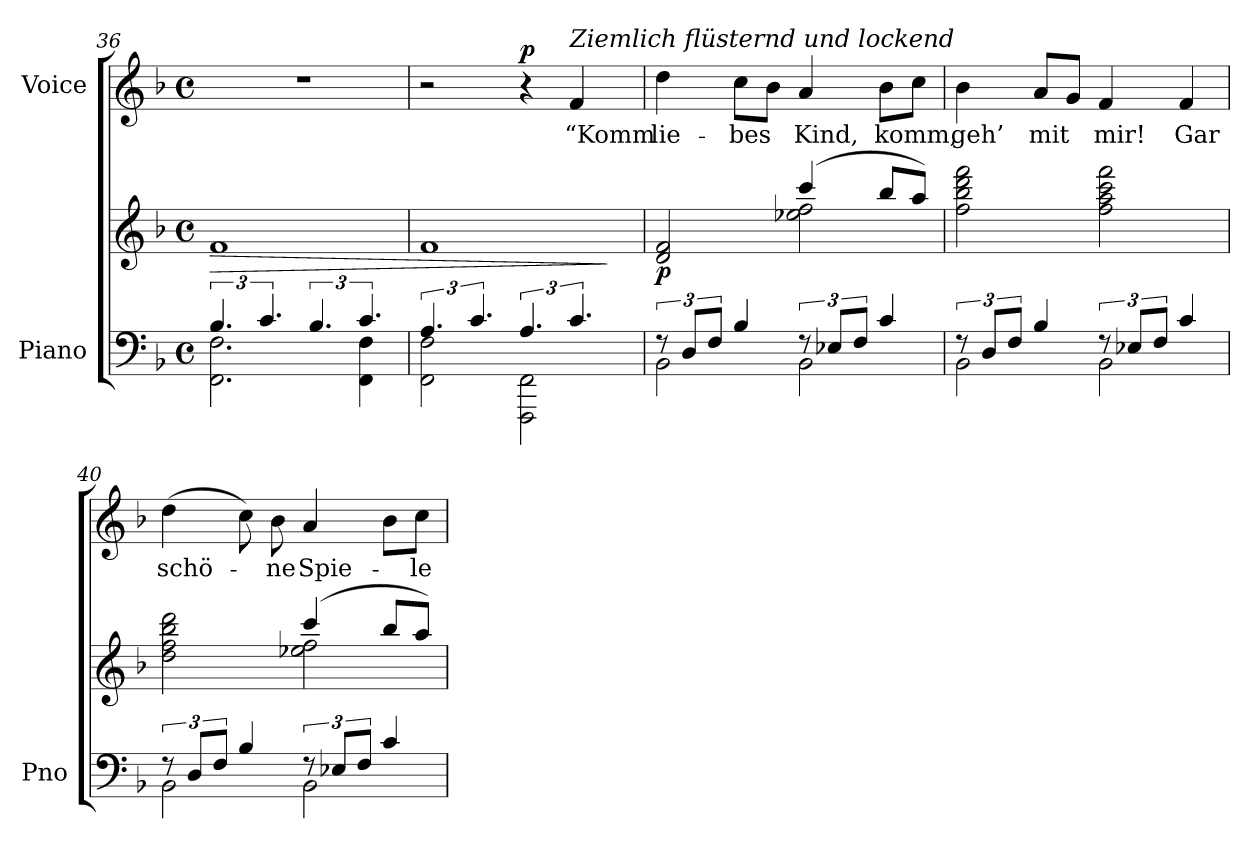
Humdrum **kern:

**kern	**kern	**dynam	**kern	**text	**dynam
*part2	*part2	*part2	*part1	*part1	*part1
*staff3	*staff2	*staff2/3	*staff1	*staff1	*staff1
*I"Piano	*	*	*I"Voice	*	*
*I'Pno	*	*	*	*	*
*clefF4	*clefG2	*	*clefG2	*	*
*k[b-]	*k[b-]	*	*k[b-]	*	*
*M4/4	*M4/4	*	*M4/4	*	*
*met(c)	*met(c)	*	*met(c)	*	*
=36	=36	=36	=36	=36	=36
*^	*	*	*	*	*
!	!	!	!LO:HP:b	!	!	!
6.B-/	2.FF\ 2.F\	1f	>	1r	.	.
6.c/	.	.	.	.	.	.
6.B-/	.	.	.	.	.	.
6.c/	4FF\ 4F\	.	.	.	.	.
=37	=37	=37	=37	=37	=37	=37
6.A/	2FF\ 2F\	1f	.	2r	.	.
6.c/	.	.	.	.	.	.
!	!	!	!	!	!	!LO:DY:a
6.A/	2FFF\ 2FF\	.	.	4r	.	p
!	!	!	!	!LO:TX:i:t=Ziemlich flüsternd und lockend	!	!
6.c/	.	.	.	4f/	“Komm	.
*v	*v	*	*	*	*	*
.	.	]	.	.	.
=38	=38	=38	=38	=38	=38
*^	*^	*	*	*	*
!	!	!	!	!LO:DY:b	!	!	!
12r	2BB-\	2ryy	2d/ 2f/	p	4dd\	lie-	.
12D/L	.	.	.	.	.	.	.
12F/J	.	.	.	.	.	.	.
4B-/	.	.	.	.	8cc\L	-bes	.
.	.	.	.	.	8b-\J	.	.
12r	2BB-\	(4ccc/	2ee-X\ 2ff\	.	4a/	Kind,	.
12E-X/L	.	.	.	.	.	.	.
12F/J	.	.	.	.	.	.	.
4c/	.	8bb-/L	.	.	8b-\L	komm,	.
.	.	8aa/J)	.	.	8cc\J	.	.
*	*	*v	*v	*	*	*	*
=39	=39	=39	=39	=39	=39	=39
12r	2BB-\	2ff\ 2bb-\ 2ddd\ 2fff\	.	4b-\	geh’	.
12D/L	.	.	.	.	.	.
12F/J	.	.	.	.	.	.
4B-/	.	.	.	8a/L	mit	.
.	.	.	.	8g/J	.	.
12r	2BB-\	2ff\ 2aa\ 2ccc\ 2fff\	.	4f/	mir!	.
12E-X/L	.	.	.	.	.	.
12F/J	.	.	.	.	.	.
4c/	.	.	.	4f/	Gar	.
=40	=40	=40	=40	=40	=40	=40
*	*	*^	*	*	*	*
12r	2BB-\	2dd\ 2ff\ 2bb-\ 2ddd\	2ryy	.	(4dd\	schö-	.
12D/L	.	.	.	.	.	.	.
12F/J	.	.	.	.	.	.	.
4B-/	.	.	.	.	8cc\)	.	.
.	.	.	.	.	8b-\	-ne	.
12r	2BB-\	(4ccc/	2ee-X\ 2ff\	.	4a/	Spie-	.
12E-X/L	.	.	.	.	.	.	.
12F/J	.	.	.	.	.	.	.
4c/	.	8bb-/L	.	.	8b-\L	.	.
.	.	8aa/J)	.	.	8cc\J	-le	.
*v	*v	*	*	*	*	*	*
*	*v	*v	*	*	*	*
=	=	=	=	=	=
*-	*-	*-	*-	*-	*-
